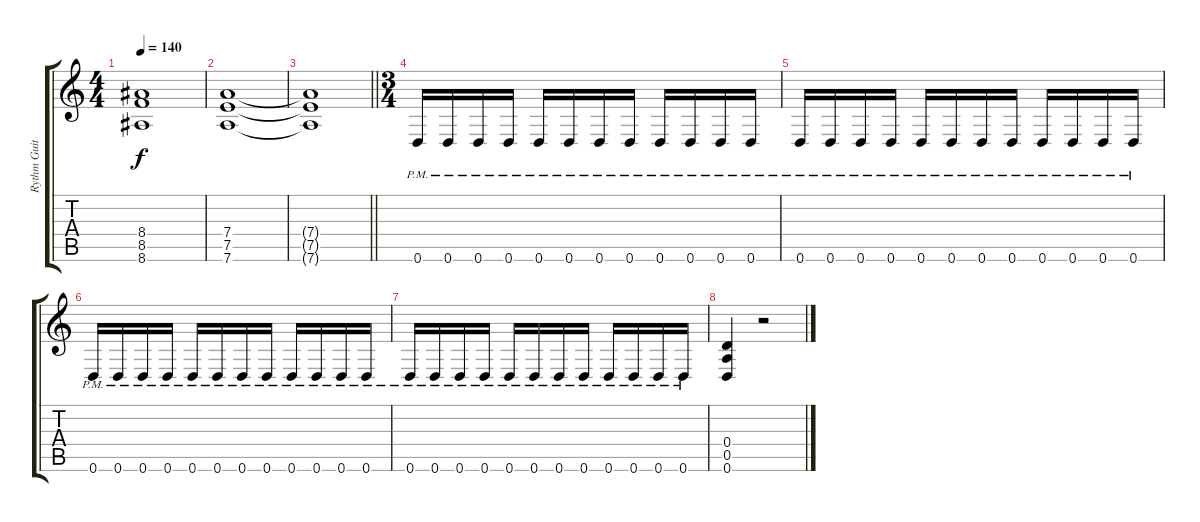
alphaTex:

\track ("Rythm Guitar 2" "Rythm Guit") {instrument distortionguitar}
\staff {score tabs}
\tuning (E4 B3 G3 D3 A2 D2) {hide}
\ts (4 4)
\tempo 140
\clef g2
\ks c
(8.4{t} 8.5{t} 8.6{t}).1{dy f} |
(7.4 7.5 7.6).1 |
\barLineRight lightlight
(7.4{t} 7.5{t} 7.6{t}).1 |
\ts (3 4)
0.6{pm}.16 0.6{pm}.16 0.6{pm}.16 0.6{pm}.16 0.6{pm}.16 0.6{pm}.16 0.6{pm}.16 0.6{pm}.16 0.6{pm}.16 0.6{pm}.16 0.6{pm}.16 0.6{pm}.16 |
0.6{pm}.16 0.6{pm}.16 0.6{pm}.16 0.6{pm}.16 0.6{pm}.16 0.6{pm}.16 0.6{pm}.16 0.6{pm}.16 0.6{pm}.16 0.6{pm}.16 0.6{pm}.16 0.6{pm}.16 |
0.6{pm}.16 0.6{pm}.16 0.6{pm}.16 0.6{pm}.16 0.6{pm}.16 0.6{pm}.16 0.6{pm}.16 0.6{pm}.16 0.6{pm}.16 0.6{pm}.16 0.6{pm}.16 0.6{pm}.16 |
0.6{pm}.16 0.6{pm}.16 0.6{pm}.16 0.6{pm}.16 0.6{pm}.16 0.6{pm}.16 0.6{pm}.16 0.6{pm}.16 0.6{pm}.16 0.6{pm}.16 0.6{pm}.16 0.6{pm}.16 |
(0.4 0.5 0.6).4 r.2
